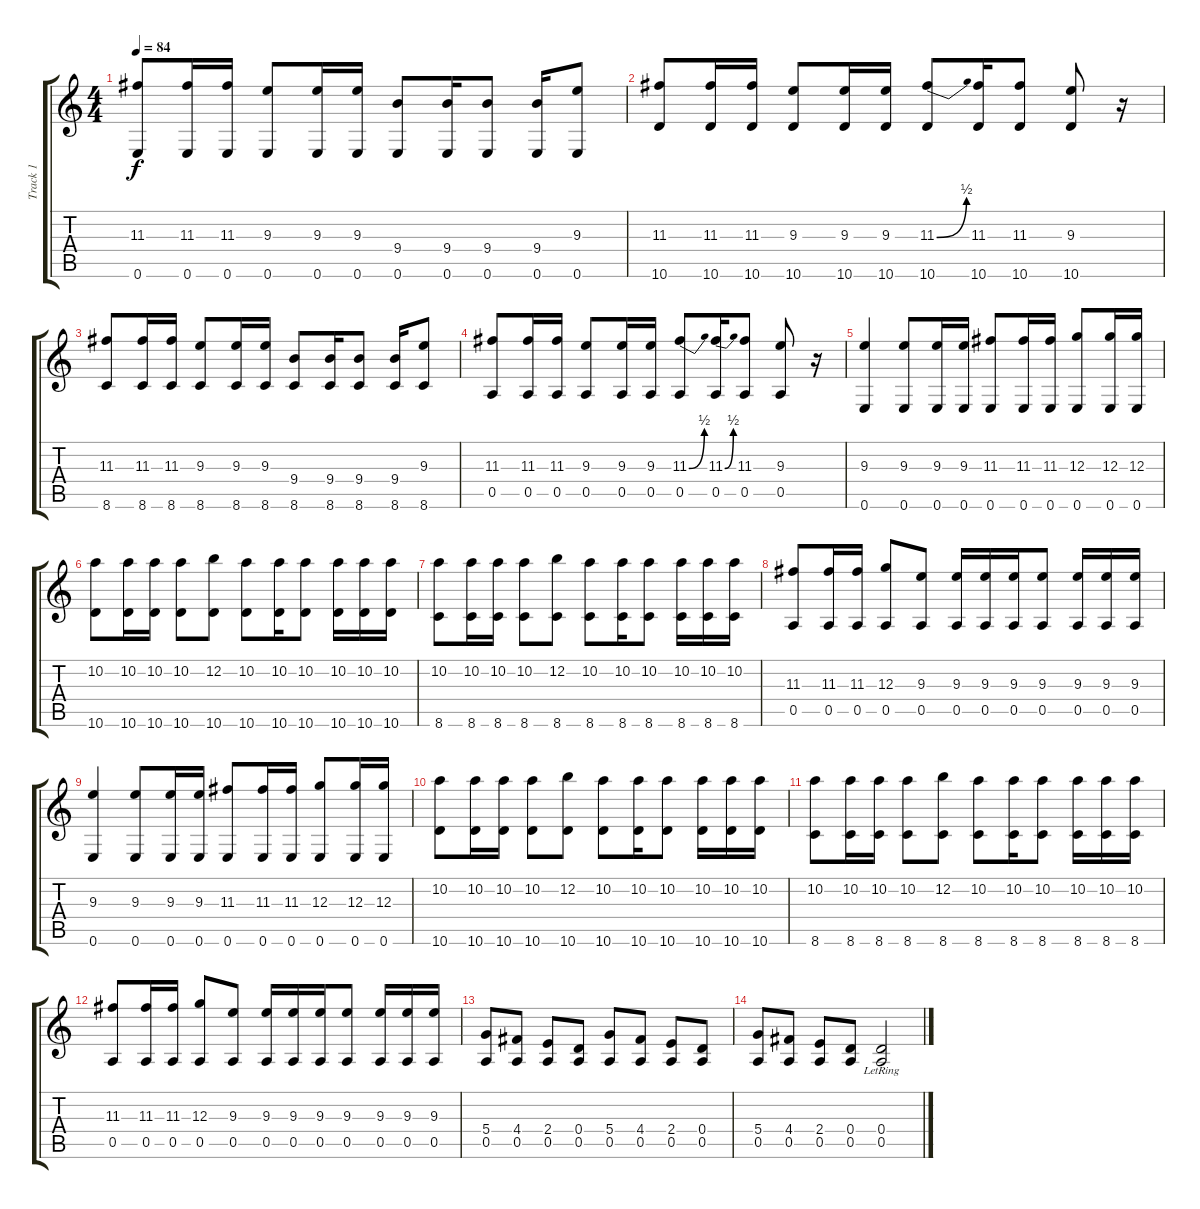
\track ("Track 1" "Track 1") {instrument acousticguitarnylon}
\staff {score tabs}
\tuning (E4 B3 G3 D3 A2 E2) {hide}
\ts (4 4)
\tempo 84
\clef g2
\ks c
(11.3 0.6).8{dy f} (11.3 0.6).16 (11.3 0.6).16 (9.3 0.6).8 (9.3 0.6).16 (9.3 0.6).16 (9.4 0.6).8 (9.4 0.6).16 (9.4 0.6).8 (9.4 0.6).16 (9.3 0.6).8 |
(11.3 10.6).8 (11.3 10.6).16 (11.3 10.6).16 (9.3 10.6).8 (9.3 10.6).16 (9.3 10.6).16 (11.3{be (bend 0 0 60 2)} 10.6).8 (11.3 10.6).16 (11.3 10.6).8 (9.3 10.6).8 r.16 |
(11.3 8.6).8 (11.3 8.6).16 (11.3 8.6).16 (9.3 8.6).8 (9.3 8.6).16 (9.3 8.6).16 (9.4 8.6).8 (9.4 8.6).16 (9.4 8.6).8 (9.4 8.6).16 (9.3 8.6).8 |
(11.3 0.5).8 (11.3 0.5).16 (11.3 0.5).16 (9.3 0.5).8 (9.3 0.5).16 (9.3 0.5).16 (11.3{be (bend 0 0 60 2)} 0.5).8 (11.3{be (bend 0 0 60 2)} 0.5).16 (11.3 0.5).8 (9.3 0.5).8 r.16 |
(9.3 0.6).4 (9.3 0.6).8 (9.3 0.6).16 (9.3 0.6).16 (11.3 0.6).8 (11.3 0.6).16 (11.3 0.6).16 (12.3 0.6).8 (12.3 0.6).16 (12.3 0.6).16 |
(10.2 10.6).8 (10.2 10.6).16 (10.2 10.6).16 (10.2 10.6).8 (12.2 10.6).8 (10.2 10.6).8 (10.2 10.6).16 (10.2 10.6).8 (10.2 10.6).16 (10.2 10.6).16 (10.2 10.6).16 |
(10.2 8.6).8 (10.2 8.6).16 (10.2 8.6).16 (10.2 8.6).8 (12.2 8.6).8 (10.2 8.6).8 (10.2 8.6).16 (10.2 8.6).8 (10.2 8.6).16 (10.2 8.6).16 (10.2 8.6).16 |
(11.3 0.5).8 (11.3 0.5).16 (11.3 0.5).16 (12.3 0.5).8 (9.3 0.5).8 (9.3 0.5).16 (9.3 0.5).16 (9.3 0.5).16 (9.3 0.5).8 (9.3 0.5).16 (9.3 0.5).16 (9.3 0.5).16 |
(9.3 0.6).4 (9.3 0.6).8 (9.3 0.6).16 (9.3 0.6).16 (11.3 0.6).8 (11.3 0.6).16 (11.3 0.6).16 (12.3 0.6).8 (12.3 0.6).16 (12.3 0.6).16 |
(10.2 10.6).8 (10.2 10.6).16 (10.2 10.6).16 (10.2 10.6).8 (12.2 10.6).8 (10.2 10.6).8 (10.2 10.6).16 (10.2 10.6).8 (10.2 10.6).16 (10.2 10.6).16 (10.2 10.6).16 |
(10.2 8.6).8 (10.2 8.6).16 (10.2 8.6).16 (10.2 8.6).8 (12.2 8.6).8 (10.2 8.6).8 (10.2 8.6).16 (10.2 8.6).8 (10.2 8.6).16 (10.2 8.6).16 (10.2 8.6).16 |
(11.3 0.5).8 (11.3 0.5).16 (11.3 0.5).16 (12.3 0.5).8 (9.3 0.5).8 (9.3 0.5).16 (9.3 0.5).16 (9.3 0.5).16 (9.3 0.5).8 (9.3 0.5).16 (9.3 0.5).16 (9.3 0.5).16 |
(5.4 0.5).8 (4.4 0.5).8 (2.4 0.5).8 (0.4 0.5).8 (5.4 0.5).8 (4.4 0.5).8 (2.4 0.5).8 (0.4 0.5).8 |
(5.4 0.5).8 (4.4 0.5).8 (2.4 0.5).8 (0.4 0.5).8 (0.4 0.5{lr}).2
